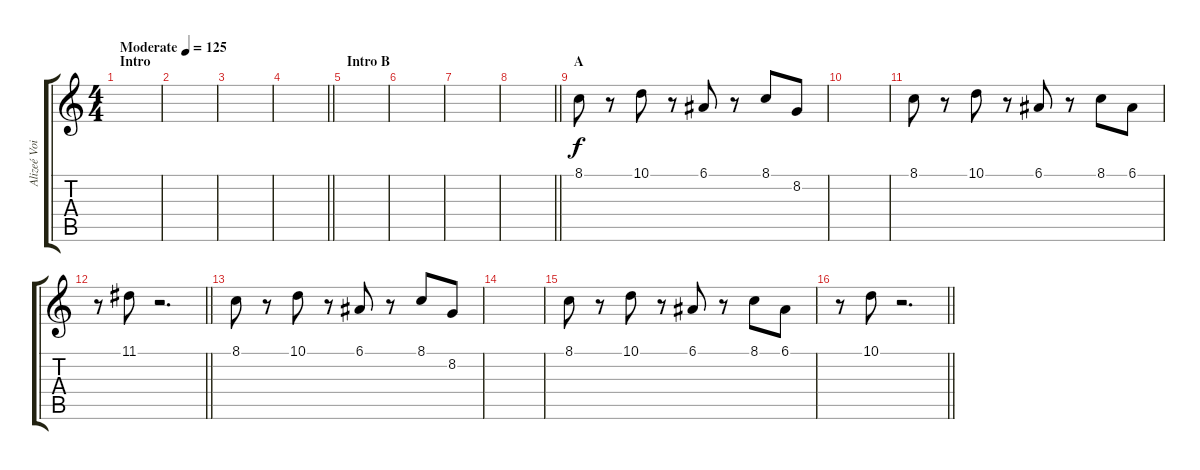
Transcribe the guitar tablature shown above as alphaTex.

\track ("Alizeé Voix" "Alizeé Voi") {instrument piccolo}
\staff {score tabs}
\tuning (E4 B3 G3 D3 A2 E2) {hide}
\ts (4 4)
\section ("" "Intro")
\tempo (125 "Moderate")
\clef g2
\ks c
|
|
|
\barLineRight lightlight
|
\section ("" "Intro B")
|
|
|
\barLineRight lightlight
|
\section ("" "A")
8.1.8 r.8 10.1.8 r.8 6.1.8 r.8 8.1.8 8.2.8 |
|
8.1.8 r.8 10.1.8 r.8 6.1.8 r.8 8.1.8 6.1.8 |
\barLineRight lightlight
r.8 11.1.8 r.2{d} |
8.1.8 r.8 10.1.8 r.8 6.1.8 r.8 8.1.8 8.2.8 |
|
8.1.8 r.8 10.1.8 r.8 6.1.8 r.8 8.1.8 6.1.8 |
\barLineRight lightlight
r.8 10.1.8 r.2{d}
